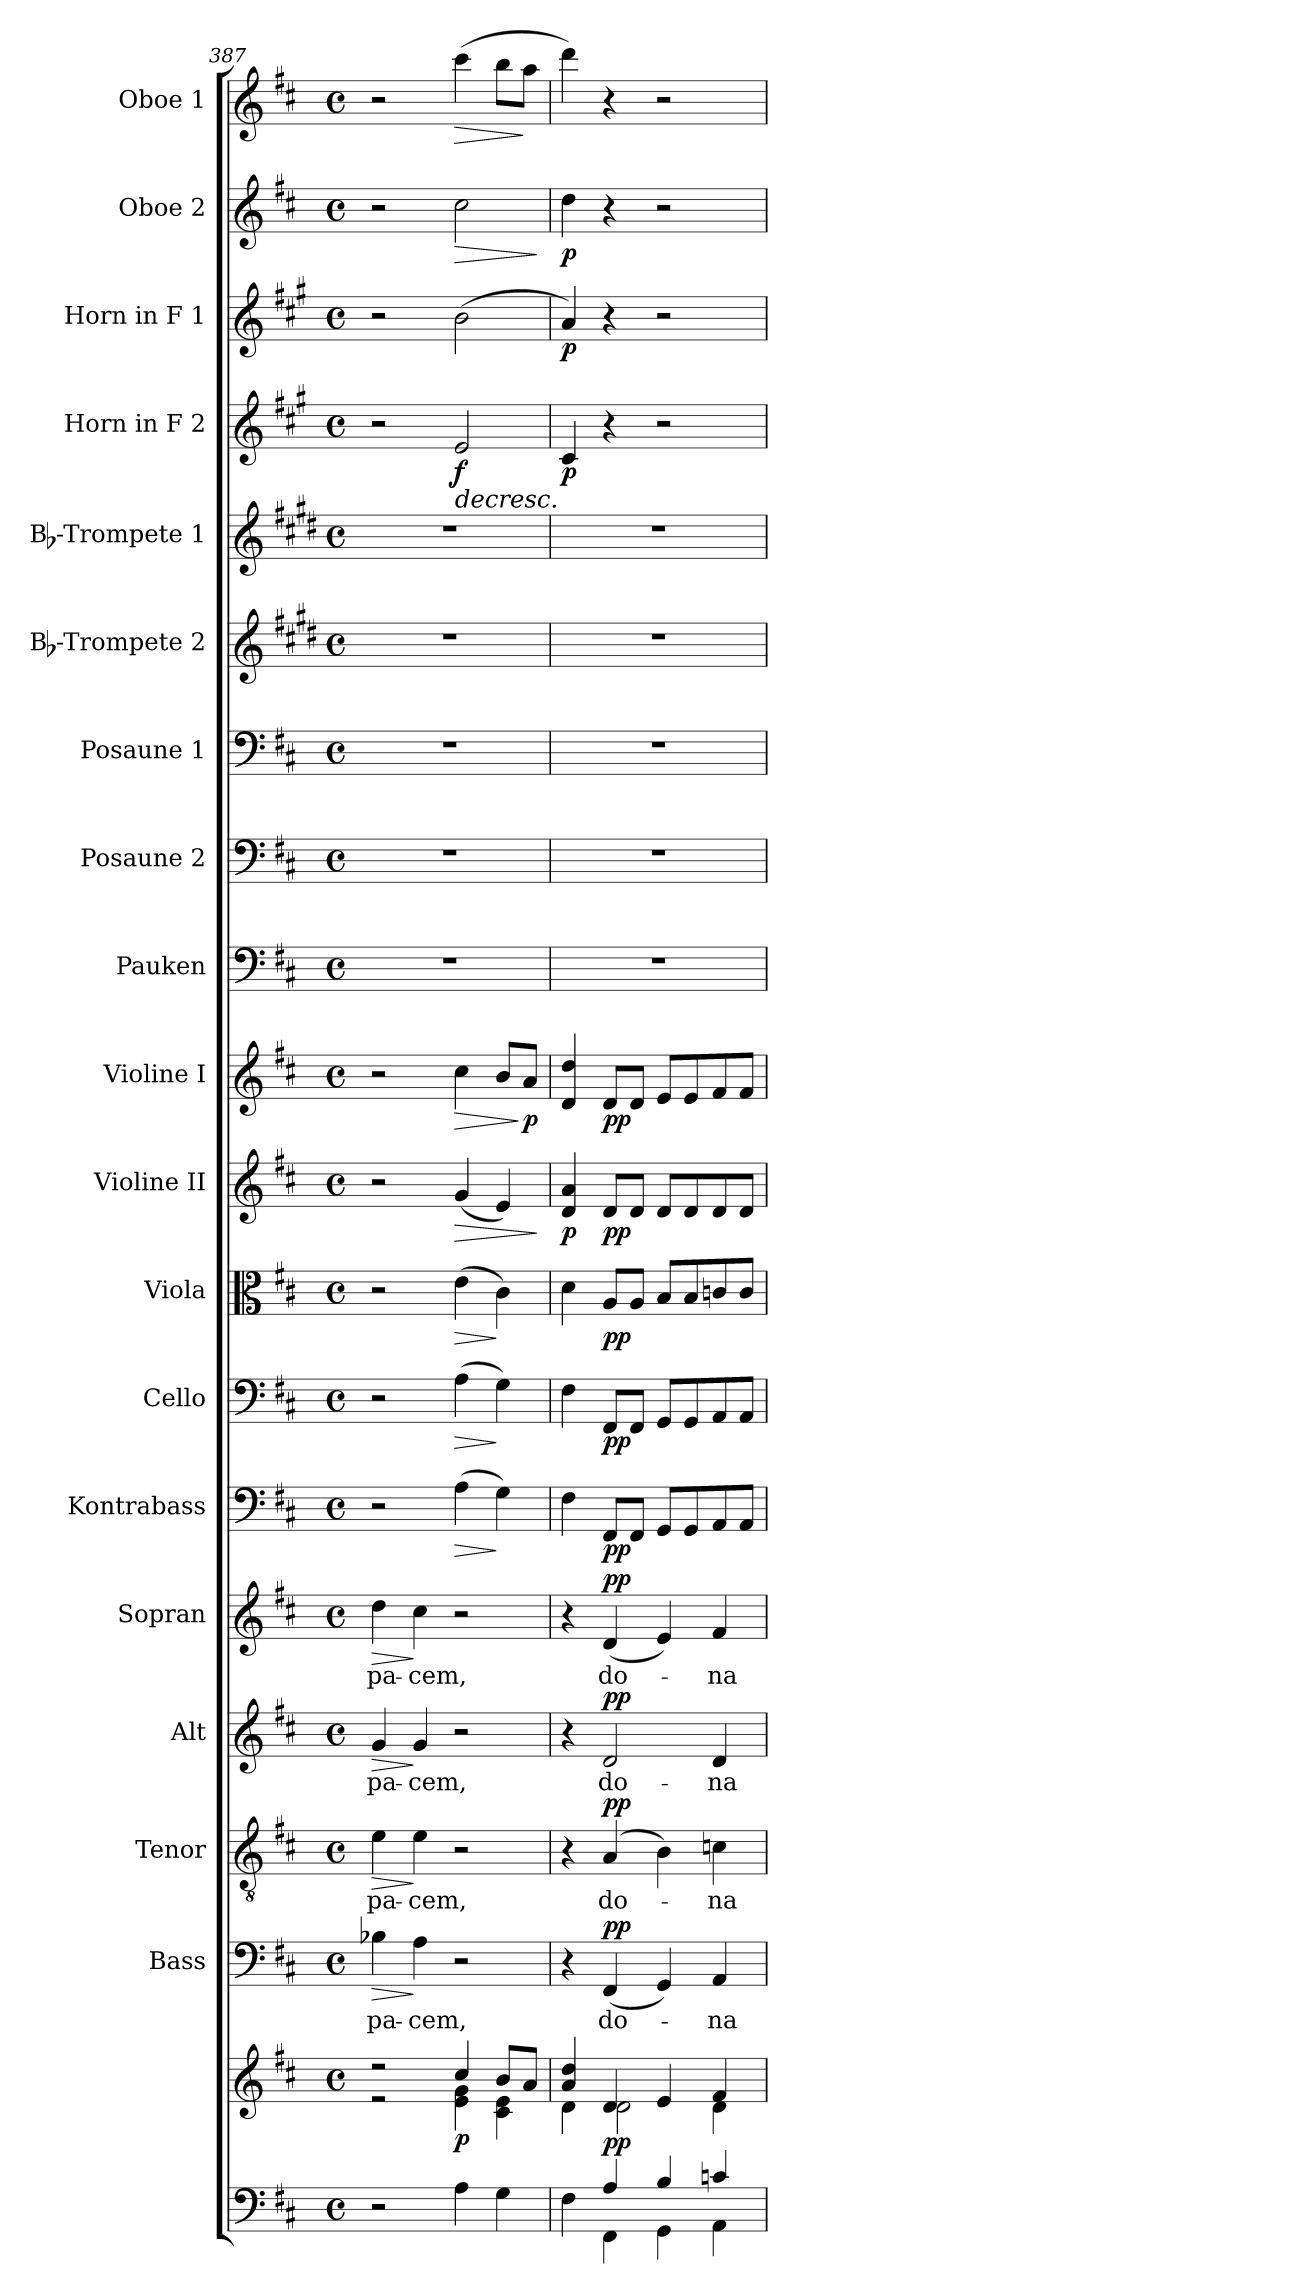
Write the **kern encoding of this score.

**kern	**kern	**dynam	**kern	**text	**dynam	**kern	**text	**dynam	**kern	**text	**dynam	**kern	**text	**dynam	**kern	**dynam	**kern	**dynam	**kern	**dynam	**kern	**dynam	**kern	**dynam	**kern	**kern	**kern	**kern	**kern	**kern	**dynam	**kern	**dynam	**kern	**dynam	**kern	**dynam
*part19	*part19	*part19	*part18	*part18	*part18	*part17	*part17	*part17	*part16	*part16	*part16	*part15	*part15	*part15	*part14	*part14	*part13	*part13	*part12	*part12	*part11	*part11	*part10	*part10	*part9	*part8	*part7	*part6	*part5	*part4	*part4	*part3	*part3	*part2	*part2	*part1	*part1
*staff20	*staff19	*staff19/20	*staff18	*staff18	*staff18	*staff17	*staff17	*staff17	*staff16	*staff16	*staff16	*staff15	*staff15	*staff15	*staff14	*staff14	*staff13	*staff13	*staff12	*staff12	*staff11	*staff11	*staff10	*staff10	*staff9	*staff8	*staff7	*staff6	*staff5	*staff4	*staff4	*staff3	*staff3	*staff2	*staff2	*staff1	*staff1
*	*	*	*I"Bass	*	*	*I"Tenor	*	*	*I"Alt	*	*	*I"Sopran	*	*	*I"Kontrabass	*	*I"Cello	*	*I"Viola	*	*I"Violine II	*	*I"Violine I	*	*I"Pauken	*I"Posaune 2	*I"Posaune 1	*I"Bb-Trompete 2	*I"Bb-Trompete 1	*I"Horn in F 2	*	*I"Horn in F 1	*	*I"Oboe 2	*	*I"Oboe 1	*
*	*	*	*I'B.	*	*	*I'T.	*	*	*I'A.	*	*	*I'S.	*	*	*I'Kb.	*	*	*	*I'Vla.	*	*I'Vl. II	*	*I'Vl. I	*	*I'Pk.	*I'Pos. 2	*I'Pos. 1	*I'Bb Trp. 2	*I'Bb Trp. 1	*	*	*	*	*I'Ob. 2	*	*I'Ob. 1	*
*clefF4	*clefG2	*	*clefF4	*	*	*clefGv2	*	*	*clefG2	*	*	*clefG2	*	*	*clefF4	*	*clefF4	*	*clefC3	*	*clefG2	*	*clefG2	*	*clefF4	*clefF4	*clefF4	*clefG2	*clefG2	*clefG2	*	*clefG2	*	*clefG2	*	*clefG2	*
*	*	*	*	*	*	*	*	*	*	*	*	*	*	*	*ITrd7c12	*	*	*	*	*	*	*	*	*	*	*	*	*ITrd1c2	*ITrd1c2	*ITrd4c7	*	*ITrd4c7	*	*	*	*	*
*k[f#c#]	*k[f#c#]	*	*k[f#c#]	*	*	*k[f#c#]	*	*	*k[f#c#]	*	*	*k[f#c#]	*	*	*k[f#c#]	*	*k[f#c#]	*	*k[f#c#]	*	*k[f#c#]	*	*k[f#c#]	*	*k[f#c#]	*k[f#c#]	*k[f#c#]	*k[f#c#]	*k[f#c#]	*k[f#c#]	*	*k[f#c#]	*	*k[f#c#]	*	*k[f#c#]	*
*D:	*D:	*	*D:	*	*	*D:	*	*	*D:	*	*	*D:	*	*	*D:	*	*D:	*	*D:	*	*D:	*	*D:	*	*D:	*D:	*D:	*D:	*D:	*D:	*	*D:	*	*D:	*	*D:	*
*M4/4	*M4/4	*	*M4/4	*	*	*M4/4	*	*	*M4/4	*	*	*M4/4	*	*	*M4/4	*	*M4/4	*	*M4/4	*	*M4/4	*	*M4/4	*	*M4/4	*M4/4	*M4/4	*M4/4	*M4/4	*M4/4	*	*M4/4	*	*M4/4	*	*M4/4	*
*met(c)	*met(c)	*	*met(c)	*	*	*met(c)	*	*	*met(c)	*	*	*met(c)	*	*	*met(c)	*	*met(c)	*	*met(c)	*	*met(c)	*	*met(c)	*	*met(c)	*met(c)	*met(c)	*met(c)	*met(c)	*met(c)	*	*met(c)	*	*met(c)	*	*met(c)	*
=387	=387	=387	=387	=387	=387	=387	=387	=387	=387	=387	=387	=387	=387	=387	=387	=387	=387	=387	=387	=387	=387	=387	=387	=387	=387	=387	=387	=387	=387	=387	=387	=387	=387	=387	=387	=387	=387
*	*^	*	*	*	*	*	*	*	*	*	*	*	*	*	*	*	*	*	*	*	*	*	*	*	*	*	*	*	*	*	*	*	*	*	*	*	*
!	!	!	!	!	!LO:LY:b	!LO:HP:b	!	!LO:LY:b	!LO:HP:b	!	!LO:LY:b	!LO:HP:b	!	!LO:LY:b	!LO:HP:b	!	!	!	!	!	!	!	!	!	!	!	!	!	!	!	!	!	!	!	!	!	!	!
2r	2r	2r	.	4B-X\	pa-	>	4e\	pa-	>	4g/	pa-	>	4dd\	pa-	>	2r	.	2r	.	2r	.	2r	.	2r	.	1r	1r	1r	1r	1r	2r	.	2r	.	2r	.	2r	.
!	!	!	!	!	!LO:LY:b	!	!	!LO:LY:b	!	!	!LO:LY:b	!	!	!LO:LY:b	!	!	!	!	!	!	!	!	!	!	!	!	!	!	!	!	!	!	!	!	!	!	!	!
.	.	.	.	4A\	-cem,	]	4e\	-cem,	]	4g/	-cem,	]	4cc#\	-cem,	]	.	.	.	.	.	.	.	.	.	.	.	.	.	.	.	.	.	.	.	.	.	.	.
!	!	!	!LO:DY:b	!	!	!	!	!	!	!	!	!	!	!	!	!	!LO:HP:b	!	!LO:HP:b	!	!LO:HP:b	!	!LO:HP:b	!	!LO:HP:b	!	!	!	!	!	!	!LO:HP:b	!	!	!	!LO:HP:b	!	!LO:HP:b
!	!	!	!	!	!	!	!	!	!	!	!	!	!	!	!	!	!	!	!	!	!	!	!	!	!	!	!	!	!	!	!	!LO:DY:n=1:b	!	!	!	!	!	!
4A\	4cc#/	4e\ 4g\	p	2r	.	.	2r	.	.	2r	.	.	2r	.	.	(>4AA\	>	(>4A\	>	(>4e\	>	(<4g/	>	4cc#\	>	.	.	.	.	.	2A/	> f	(>2e\	.	2cc#\	>	(>4ccc#\	>
4G\	8b/L	4c#\ 4e\	.	.	.	.	.	.	.	.	.	.	.	.	.	4GG\)	]	4G\)	]	4c#\)	]	4e/)	.	8b/L	.	.	.	.	.	.	.	.	.	.	.	.	8bb\L	.
!	!	!	!	!	!	!	!	!	!	!	!	!	!	!	!	!	!	!	!	!	!	!	!	!	!LO:DY:n=1:b	!	!	!	!	!	!	!	!	!	!	!	!	!
.	8a/J	.	.	.	.	.	.	.	.	.	.	.	.	.	.	.	.	.	.	.	.	.	.	8a/J	] p	.	.	.	.	.	.	.	.	.	.	.	8aa\J	]
*	*v	*v	*	*	*	*	*	*	*	*	*	*	*	*	*	*	*	*	*	*	*	*	*	*	*	*	*	*	*	*	*	*	*	*	*	*	*	*
.	.	.	.	.	.	.	.	.	.	.	.	.	.	.	.	.	.	.	.	.	.	]	.	.	.	.	.	.	.	.	.	.	.	.	]	.	.
=388	=388	=388	=388	=388	=388	=388	=388	=388	=388	=388	=388	=388	=388	=388	=388	=388	=388	=388	=388	=388	=388	=388	=388	=388	=388	=388	=388	=388	=388	=388	=388	=388	=388	=388	=388	=388	=388
*^	*^	*	*	*	*	*	*	*	*	*	*	*	*	*	*	*	*	*	*	*	*	*	*	*	*	*	*	*	*	*	*	*	*	*	*	*	*
!	!	!	!	!	!	!	!	!	!	!	!	!	!	!	!	!	!	!	!	!	!	!	!	!LO:DY:b	!	!	!	!	!	!	!	!	!LO:DY:b	!	!LO:DY:b	!	!LO:DY:b	!	!
4ryy	4F#\	4a/ 4dd/	4d\	.	4r	.	.	4r	.	.	4r	.	.	4r	.	.	4FF#\	.	4F#\	.	4d\	.	4d/ 4a/	p	4d/ 4dd/	.	1r	1r	1r	1r	1r	4F#/	p	4d/)	p	4dd\	p	4ddd\)	.
!	!	!	!	!LO:DY:b	!	!LO:LY:b	!LO:DY:a	!	!LO:LY:b	!LO:DY:a	!	!LO:LY:b	!LO:DY:a	!	!LO:LY:b	!LO:DY:a	!	!LO:DY:b	!	!LO:DY:b	!	!LO:DY:b	!	!LO:DY:b	!	!LO:DY:b	!	!	!	!	!	!	!	!	!	!	!	!	!
4A/	4FF#\	4d/	2d\	pp	(<4FF#/	do-	pp	(4A/	do-	pp	2d/	do-	pp	(<4d/	do-	pp	8FFF#/L	pp	8FF#/L	pp	8A/L	pp	8d/L	pp	8d/L	pp	.	.	.	.	.	4r	]	4r	.	4r	.	4r	.
.	.	.	.	.	.	.	.	.	.	.	.	.	.	.	.	.	8FFF#/J	.	8FF#/J	.	8A/J	.	8d/J	.	8d/J	.	.	.	.	.	.	.	.	.	.	.	.	.	.
4B/	4GG\	4e/	.	.	4GG/)	.	.	4B\)	.	.	.	.	.	4e/)	.	.	8GGG/L	.	8GG/L	.	8B/L	.	8d/L	.	8e/L	.	.	.	.	.	.	2r	.	2r	.	2r	.	2r	.
.	.	.	.	.	.	.	.	.	.	.	.	.	.	.	.	.	8GGG/	.	8GG/	.	8B/	.	8d/	.	8e/	.	.	.	.	.	.	.	.	.	.	.	.	.	.
!	!	!	!	!	!	!LO:LY:b	!	!	!LO:LY:b	!	!	!LO:LY:b	!	!	!LO:LY:b	!	!	!	!	!	!	!	!	!	!	!	!	!	!	!	!	!	!	!	!	!	!	!	!
4cn/	4AA\	4f#/	4d\	.	4AA/	-na	.	4cn\	-na	.	4d/	-na	.	4f#/	-na	.	8AAA/	.	8AA/	.	8cn/	.	8d/	.	8f#/	.	.	.	.	.	.	.	.	.	.	.	.	.	.
.	.	.	.	.	.	.	.	.	.	.	.	.	.	.	.	.	8AAA/J	.	8AA/J	.	8c/J	.	8d/J	.	8f#/J	.	.	.	.	.	.	.	.	.	.	.	.	.	.
*v	*v	*	*	*	*	*	*	*	*	*	*	*	*	*	*	*	*	*	*	*	*	*	*	*	*	*	*	*	*	*	*	*	*	*	*	*	*	*	*
*	*v	*v	*	*	*	*	*	*	*	*	*	*	*	*	*	*	*	*	*	*	*	*	*	*	*	*	*	*	*	*	*	*	*	*	*	*	*	*
=	=	=	=	=	=	=	=	=	=	=	=	=	=	=	=	=	=	=	=	=	=	=	=	=	=	=	=	=	=	=	=	=	=	=	=	=	=
*-	*-	*-	*-	*-	*-	*-	*-	*-	*-	*-	*-	*-	*-	*-	*-	*-	*-	*-	*-	*-	*-	*-	*-	*-	*-	*-	*-	*-	*-	*-	*-	*-	*-	*-	*-	*-	*-
